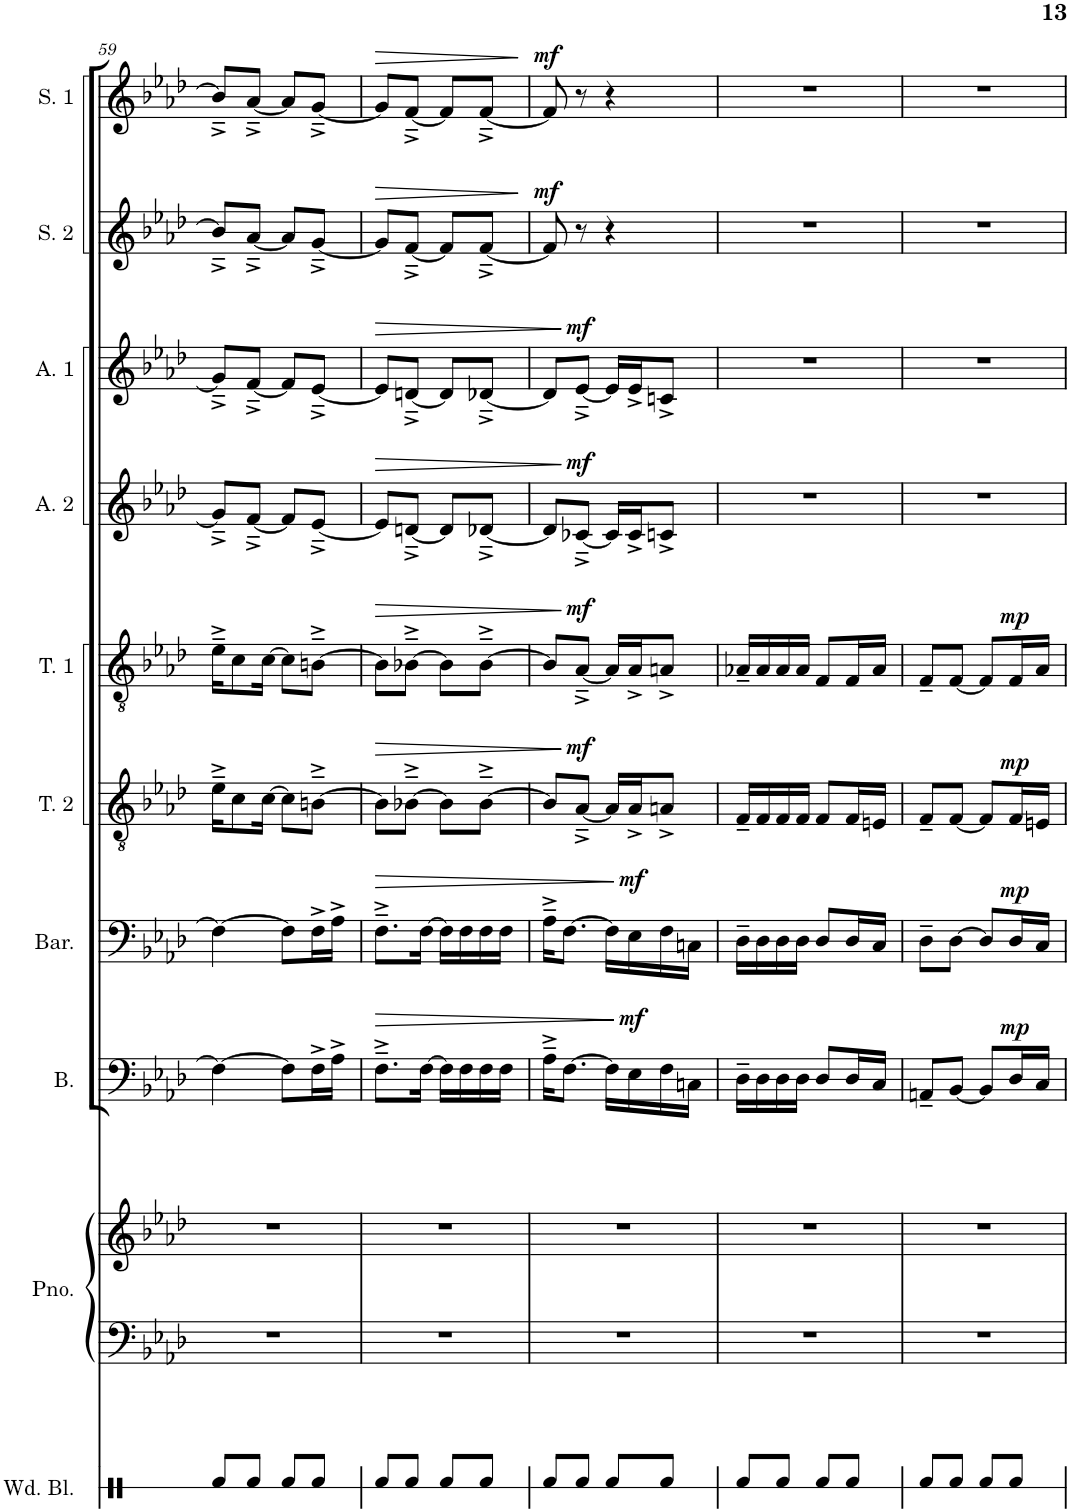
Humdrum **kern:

**kern	**kern	**kern	**kern	**dynam	**kern	**dynam	**kern	**dynam	**kern	**dynam	**kern	**dynam	**kern	**dynam	**kern	**dynam	**kern	**dynam
*part10	*part9	*part9	*part8	*part8	*part7	*part7	*part6	*part6	*part5	*part5	*part4	*part4	*part3	*part3	*part2	*part2	*part1	*part1
*staff11	*staff10	*staff9	*staff8	*staff8	*staff7	*staff7	*staff6	*staff6	*staff5	*staff5	*staff4	*staff4	*staff3	*staff3	*staff2	*staff2	*staff1	*staff1
*I"Wood Blocks	*I"Piano	*	*I"Bass	*	*I"Baritone	*	*I"Tenor 2	*	*I"Tenor 1	*	*I"Alto 2	*	*I"Alto 1	*	*I"Soprano 2	*	*I"Soprano 1	*
*I'Wd. Bl.	*I'Pno.	*	*I'B.	*	*I'Bar.	*	*I'T. 2	*	*I'T. 1	*	*I'A. 2	*	*I'A. 1	*	*I'S. 2	*	*I'S. 1	*
!!LO:PB:g=z
*clefX	*clefF4	*clefG2	*clefF4	*	*clefF4	*	*clefGv2	*	*clefGv2	*	*clefG2	*	*clefG2	*	*clefG2	*	*clefG2	*
*k[]	*k[b-e-a-d-]	*k[b-e-a-d-]	*k[b-e-a-d-]	*	*k[b-e-a-d-]	*	*k[b-e-a-d-]	*	*k[b-e-a-d-]	*	*k[b-e-a-d-]	*	*k[b-e-a-d-]	*	*k[b-e-a-d-]	*	*k[b-e-a-d-]	*
*M2/4	*M2/4	*M2/4	*M2/4	*	*M2/4	*	*M2/4	*	*M2/4	*	*M2/4	*	*M2/4	*	*M2/4	*	*M2/4	*
=59	=59	=59	=59	=59	=59	=59	=59	=59	=59	=59	=59	=59	=59	=59	=59	=59	=59	=59
8Rf/L	2r	2r	4F\_	.	4F\_	.	16e-~^\KL	.	16e-~^\KL	.	8g~^/L]	.	8g~^/L]	.	8b~^/L]	.	8b~^/L]	.
.	.	.	.	.	.	.	8c\	.	8c\	.	.	.	.	.	.	.	.	.
8Rf/J	.	.	.	.	.	.	.	.	.	.	[8f~^/J	.	[8f~^/J	.	[8a-~^/J	.	[8a-~^/J	.
.	.	.	.	.	.	.	[16c\Jk	.	[16c\Jk	.	.	.	.	.	.	.	.	.
8Rf/L	.	.	8F\L]	.	8F\L]	.	8c\L]	.	8c\L]	.	8f/L]	.	8f/L]	.	8a-/L]	.	8a-/L]	.
8Rf/J	.	.	16F^\L	.	16F^\L	.	[8Bn~^\J	.	[8Bn~^\J	.	[8e-~^/J	.	[8e-~^/J	.	[8g~^/J	.	[8g~^/J	.
.	.	.	16A-^\JJ	.	16A-^\JJ	.	.	.	.	.	.	.	.	.	.	.	.	.
=60	=60	=60	=60	=60	=60	=60	=60	=60	=60	=60	=60	=60	=60	=60	=60	=60	=60	=60
!	!	!	!	!LO:HP:b	!	!LO:HP:b	!	!LO:HP:b	!	!LO:HP:b	!	!LO:HP:b	!	!LO:HP:b	!	!LO:HP:b	!	!LO:HP:b
8Rf/L	2r	2r	8.F~^\L	>	8.F~^\L	>	8B\L]	>	8B\L]	>	8e-/L]	>	8e-/L]	>	8g/L]	>	8g/L]	>
8Rf/J	.	.	.	.	.	.	[8B-X~^\J	.	[8B-X~^\J	.	[8dn~^/J	.	[8dn~^/J	.	[8f~^/J	.	[8f~^/J	.
.	.	.	[16F\Jk	.	[16F\Jk	.	.	.	.	.	.	.	.	.	.	.	.	.
8Rf/L	.	.	16F\LL]	.	16F\LL]	.	8B-\L]	.	8B-\L]	.	8d/L]	.	8d/L]	.	8f/L]	.	8f/L]	.
.	.	.	16F\	.	16F\	.	.	.	.	.	.	.	.	.	.	.	.	.
8Rf/J	.	.	16F\	.	16F\	.	[8B-~^\J	.	[8B-~^\J	.	[8d-X~^/J	.	[8d-X~^/J	.	[8f~^/J	.	[8f~^/J	.
.	.	.	16F\JJ	.	16F\JJ	.	.	.	.	.	.	.	.	.	.	.	.	.
.	.	.	.	.	.	.	.	.	.	.	.	.	.	.	.	]	.	]
=61	=61	=61	=61	=61	=61	=61	=61	=61	=61	=61	=61	=61	=61	=61	=61	=61	=61	=61
!	!	!	!	!	!	!	!	!	!	!	!	!	!	!	!	!LO:DY:a	!	!LO:DY:a
8Rf/L	2r	2r	16A-~^\KL	.	16A-~^\KL	.	8B-/L]	.	8B-/L]	.	8d-/L]	.	8d-/L]	.	8f/]	mf	8f/]	mf
.	.	.	[8.F\J	.	[8.F\J	.	.	.	.	.	.	.	.	.	.	.	.	.
!	!	!	!	!	!	!	!	!LO:DY:n=1:a	!	!LO:DY:n=1:a	!	!LO:DY:n=1:a	!	!LO:DY:n=1:a	!	!	!	!
8Rf/J	.	.	.	.	.	.	[8A-~^/J	] mf	[8A-~^/J	] mf	[8c-X~^/J	] mf	[8e-~^/J	] mf	8r	.	8r	.
8Rf/L	.	.	16F\LL]	.	16F\LL]	.	16A-/LL]	.	16A-/LL]	.	16c-/LL]	.	16e-/LL]	.	4r	.	4r	.
!	!	!	!	!LO:DY:n=1:a	!	!LO:DY:n=1:a	!	!	!	!	!	!	!	!	!	!	!	!
.	.	.	16E-\	] mf	16E-\	] mf	16A-^/J	.	16A-^/J	.	16c-^/J	.	16e-^/J	.	.	.	.	.
8Rf/J	.	.	16F\	.	16F\	.	8An^/J	.	8An^/J	.	8cn^/J	.	8cn^/J	.	.	.	.	.
.	.	.	16Cn\JJ	.	16Cn\JJ	.	.	.	.	.	.	.	.	.	.	.	.	.
=62	=62	=62	=62	=62	=62	=62	=62	=62	=62	=62	=62	=62	=62	=62	=62	=62	=62	=62
8Rf/L	2r	2r	16D-~\LL	.	16D-~\LL	.	16F~/LL	.	16A-X~/LL	.	2r	.	2r	.	2r	.	2r	.
.	.	.	16D-\	.	16D-\	.	16F/	.	16A-/	.	.	.	.	.	.	.	.	.
8Rf/J	.	.	16D-\	.	16D-\	.	16F/	.	16A-/	.	.	.	.	.	.	.	.	.
.	.	.	16D-\JJ	.	16D-\JJ	.	16F/JJ	.	16A-/JJ	.	.	.	.	.	.	.	.	.
8Rf/L	.	.	8D-/L	.	8D-/L	.	8F/L	.	8F/L	.	.	.	.	.	.	.	.	.
8Rf/J	.	.	16D-/L	.	16D-/L	.	16F/L	.	16F/L	.	.	.	.	.	.	.	.	.
.	.	.	16C/JJ	.	16C/JJ	.	16En/JJ	.	16A-/JJ	.	.	.	.	.	.	.	.	.
=63	=63	=63	=63	=63	=63	=63	=63	=63	=63	=63	=63	=63	=63	=63	=63	=63	=63	=63
8Rf/L	2r	2r	8AAn~/L	.	8D-~\L	.	8F~/L	.	8F~/L	.	2r	.	2r	.	2r	.	2r	.
8Rf/J	.	.	[8BB-/J	.	[8D-\J	.	[8F/J	.	[8F/J	.	.	.	.	.	.	.	.	.
8Rf/L	.	.	8BB-/L]	.	8D-/L]	.	8F/L]	.	8F/L]	.	.	.	.	.	.	.	.	.
!	!	!	!	!LO:DY:a	!	!LO:DY:a	!	!LO:DY:a	!	!LO:DY:a	!	!	!	!	!	!	!	!
8Rf/J	.	.	16D-/L	mp	16D-/L	mp	16F/L	mp	16F/L	mp	.	.	.	.	.	.	.	.
.	.	.	16C/JJ	.	16C/JJ	.	16En/JJ	.	16A-/JJ	.	.	.	.	.	.	.	.	.
=	=	=	=	=	=	=	=	=	=	=	=	=	=	=	=	=	=	=
*-	*-	*-	*-	*-	*-	*-	*-	*-	*-	*-	*-	*-	*-	*-	*-	*-	*-	*-
